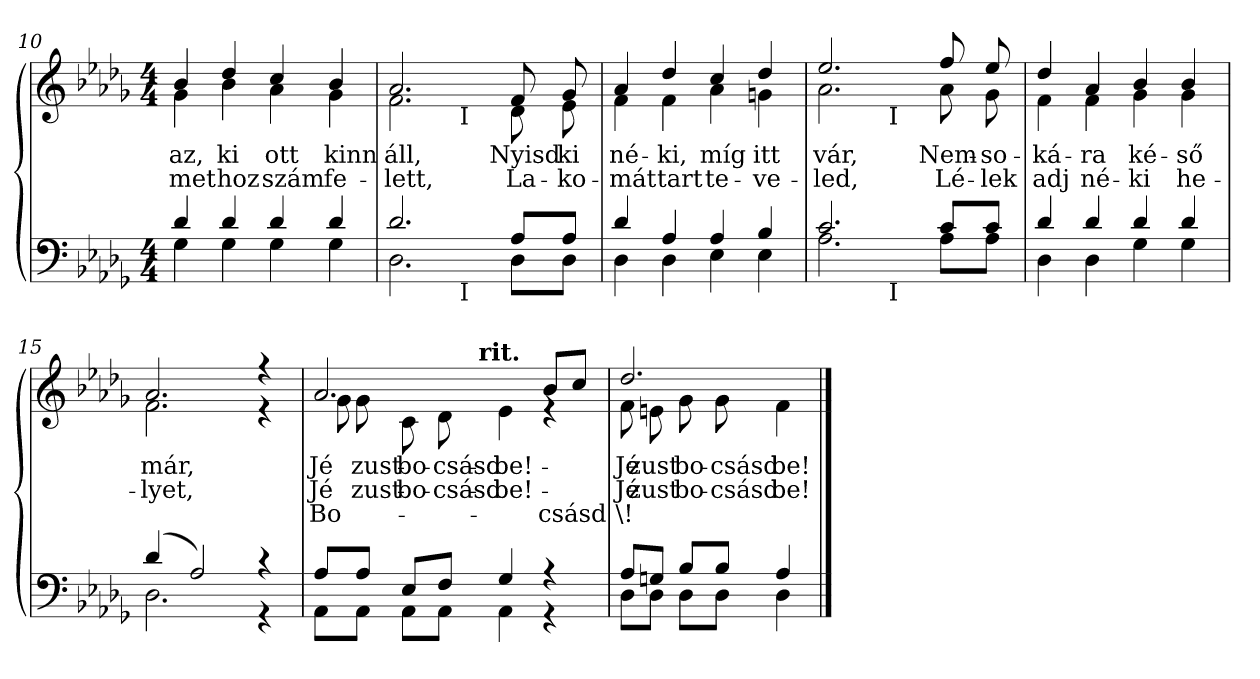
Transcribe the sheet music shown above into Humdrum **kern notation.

**kern	**kern	**text	**text	**text
*part2	*part1	*part1	*part1	*part1
*staff2	*staff1	*staff1	*staff1	*staff1
*clefF4	*clefG2	*	*	*
*k[b-e-a-d-g-]	*k[b-e-a-d-g-]	*	*	*
*D-:	*D-:	*	*	*
*M4/4	*M4/4	*	*	*
=10	=10	=10	=10	=10
*^	*^	*	*	*
!	!	!	!	!LO:LY:b	!LO:LY:b	!
4d-/	4G-\	4b-/	4g-\	az,	-met	.
!	!	!	!	!LO:LY:b	!LO:LY:b	!
4d-/	4G-\	4dd-/	4b-\	ki	hoz	.
!	!	!	!	!LO:LY:b	!LO:LY:b	!
4d-/	4G-\	4cc/	4a-\	ott	szám	.
!	!	!	!	!LO:LY:b	!LO:LY:b	!
4d-/	4G-\	4b-/	4g-\	kinn	fe-	.
=11	=11	=11	=11	=11	=11	=11
!	!	!	!	!LO:LY:b	!LO:LY:b	!
*	*^	*	*^	*	*	*
2.d-/	2.D-\	4...ryy	2.a-/	2.f\	4...ryy	áll,	-lett,	.
!	!	!	!	!	!LO:TX:b:t=I	!	!	!
!	!	!LO:TX:b:t=I	!	!	!	!	!	!
.	.	2ryy	.	.	2ryy	.	.	.
!	!	!	!	!	!	!LO:LY:b	!LO:LY:b	!
8A-/L	8D-\L	.	8f/	8d-\	.	Nyisd	La-	.
!	!	!	!	!	!	!LO:LY:b	!LO:LY:b	!
8A-/J	8D-\J	.	8g-/	8e-\	.	ki	-ko-	.
.	.	32ryy	.	.	32ryy	.	.	.
*	*v	*v	*	*	*	*	*	*
*	*	*	*v	*v	*	*	*
=12	=12	=12	=12	=12	=12	=12
*	*^	*	*^	*	*	*
!	!	!	!	!	!	!LO:LY:b	!LO:LY:b	!
*	*v	*v	*	*	*	*	*	*
*	*	*	*v	*v	*	*	*
4d-/	4D-\	4a-/	4f\	né-	-mát	.
!	!	!	!	!LO:LY:b	!LO:LY:b	!
4A-/	4D-\	4dd-/	4f\	-ki,	tart	.
!	!	!	!	!LO:LY:b	!LO:LY:b	!
4A-/	4E-\	4cc/	4a-\	míg	te-	.
!	!	!	!	!LO:LY:b	!LO:LY:b	!
4B-/	4E-\	4dd-/	4gn\	itt	-ve-	.
!!LO:LB:g=z
=13	=13	=13	=13	=13	=13	=13
!	!	!	!	!LO:LY:b	!LO:LY:b	!
*	*^	*	*^	*	*	*
2.c/	2.A-\	4...ryy	2.ee-/	2.a-\	4...ryy	vár,	-led,	.
!	!	!	!	!	!LO:TX:b:t=I	!	!	!
!	!	!LO:TX:b:t=I	!	!	!	!	!	!
.	.	2ryy	.	.	2ryy	.	.	.
!	!	!	!	!	!	!LO:LY:b	!LO:LY:b	!
8c/L	8A-\L	.	8ff/	8a-\	.	Nem-	Lé-	.
!	!	!	!	!	!	!LO:LY:b	!LO:LY:b	!
8c/J	8A-\J	.	8ee-/	8g-\	.	-so-	-lek	.
.	.	32ryy	.	.	32ryy	.	.	.
*	*v	*v	*	*	*	*	*	*
*	*	*	*v	*v	*	*	*
=14	=14	=14	=14	=14	=14	=14
*	*^	*	*^	*	*	*
!	!	!	!	!	!	!LO:LY:b	!LO:LY:b	!
*	*v	*v	*	*	*	*	*	*
*	*	*	*v	*v	*	*	*
4d-/	4D-\	4dd-/	4f\	-ká-	adj	.
!	!	!	!	!LO:LY:b	!LO:LY:b	!
4d-/	4D-\	4a-/	4f\	-ra	né-	.
!	!	!	!	!LO:LY:b	!LO:LY:b	!
4d-/	4G-\	4b-/	4g-\	ké-	-ki	.
!	!	!	!	!LO:LY:b	!LO:LY:b	!
4d-/	4G-\	4b-/	4g-\	-ső	he-	.
=15	=15	=15	=15	=15	=15	=15
!	!	!	!	!LO:LY:b	!LO:LY:b	!
(>4d-/	2.D-\	2.a-/	2.f\	már,	-lyet,	.
2A-/)	.	.	.	.	.	.
4r	4r	4r	4r	.	.	.
*	*	*v	*v	*	*	*
=16	=16	=16	=16	=16	=16
*	*	*^	*	*	*
!	!	!	!	!	!	!LO:LY:a
!	!	!	!	!LO:LY:b	!LO:LY:b	!
*	*	*	*^	*	*	*
8A-/L	8AA-\L	2.a-/	8g-\	4...ryy	Jé-	Jé-	Bo-
!	!	!	!	!	!LO:LY:b	!LO:LY:b	!
8A-/J	8AA-\J	.	8g-\	.	-zust	-zust	.
!	!	!	!	!	!LO:LY:b	!LO:LY:b	!
8E-/L	8AA-\L	.	8c\	.	bo-	bo-	.
!	!	!	!	!	!LO:LY:b	!LO:LY:b	!
8F/J	8AA-\J	.	8d-\	.	-csásd	-csásd	.
!	!	!	!	!LO:TX:a:B:t=rit.	!	!	!
.	.	.	.	2ryy	.	.	.
!	!	!	!	!	!LO:LY:b	!LO:LY:b	!
4G-/	4AA-\	.	4e-\	.	be!	be!	.
!	!	!	!	!	!	!	!LO:LY:a
4r	4r	8b-/L	4rd	.	.	.	-csásd
.	.	8cc/J	.	.	.	.	.
.	.	.	.	32ryy	.	.	.
*	*	*v	*v	*v	*	*	*
=17	=17	=17	=17	=17	=17
*	*	*^	*	*	*
*	*	*	*^	*	*	*
!	!	!	!	!	!	!	!LO:LY:a
*	*	*	*v	*v	*	*	*
*	*	*	*^	*	*	*
!	!	!	!	!	!LO:LY:b	!LO:LY:b	!
*	*	*	*v	*v	*	*	*
8A-/L	8D-\L	2.dd-/	8f\	Jé-	Jé-	\!
!	!	!	!	!LO:LY:b	!LO:LY:b	!
8Gn/J	8D-\J	.	8en\	-zust	-zust	.
!	!	!	!	!LO:LY:b	!LO:LY:b	!
8B-/L	8D-\L	.	8g-\	bo-	bo-	.
!	!	!	!	!LO:LY:b	!LO:LY:b	!
8B-/J	8D-\J	.	8g-\	-csásd	-csásd	.
!	!	!	!	!LO:LY:b	!LO:LY:b	!
4A-/	4D-\	.	4f\	be!	be!	.
*v	*v	*	*	*	*	*
*	*v	*v	*	*	*
==	==	==	==	==
*-	*-	*-	*-	*-
